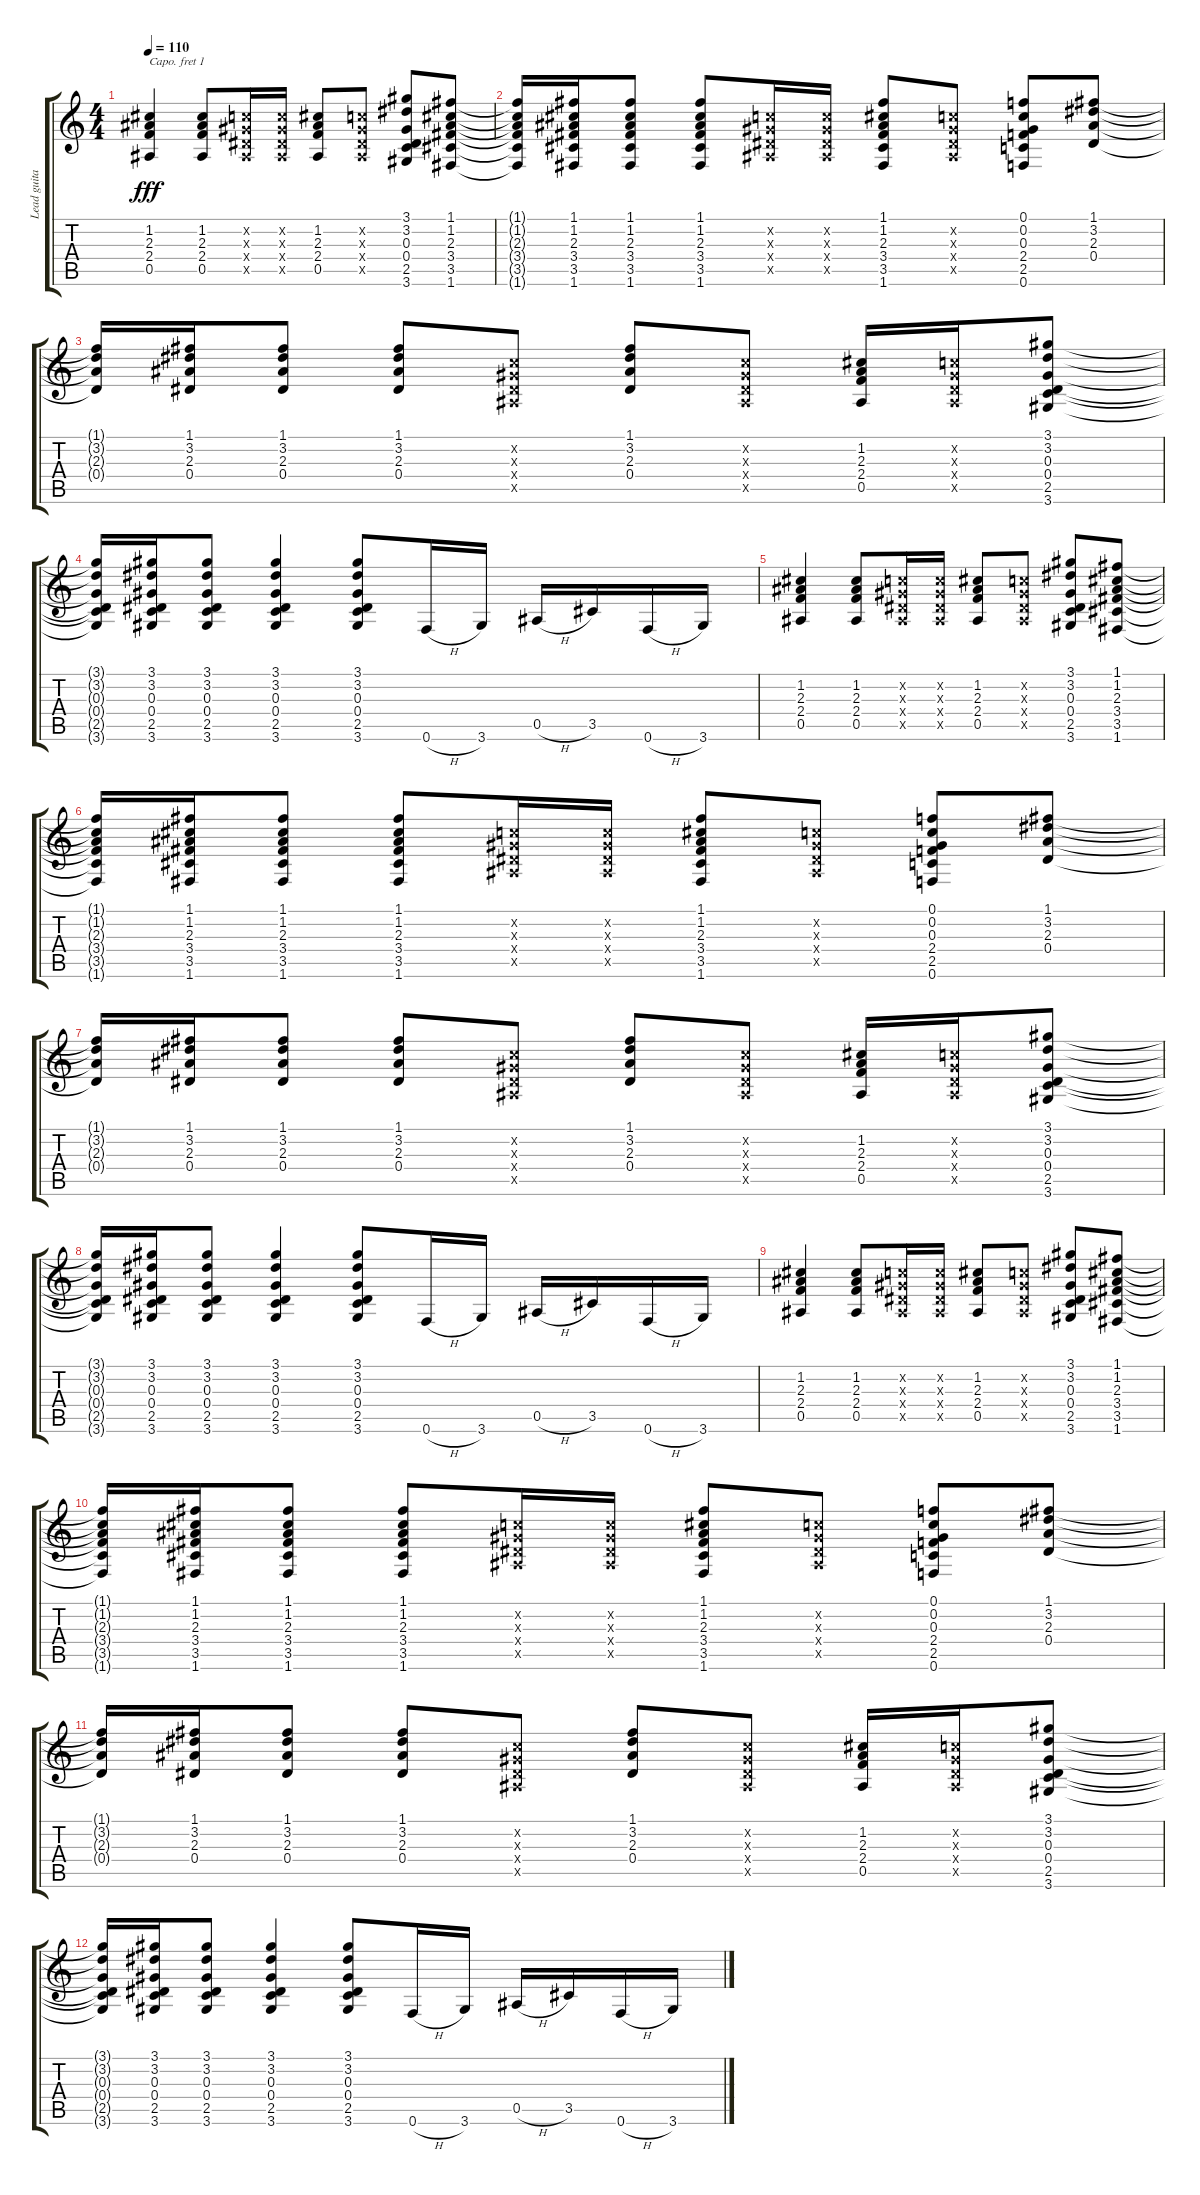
\track ("Lead guitar" "Lead guita") {instrument electricguitarmuted}
\staff {score tabs}
\capo 1
\tuning (E4 B3 G3 D3 A2 E2) {hide}
\ts (4 4)
\tempo 110
\clef g2
\ks c
(1.2 2.3 2.4 0.5).4{dy fff} (1.2 2.3 2.4 0.5).8 (0.2{x} 0.3{x} 0.4{x} 0.5{x}).16 (0.2{x} 0.3{x} 0.4{x} 0.5{x}).16 (1.2 2.3 2.4 0.5).8 (0.2{x} 0.3{x} 0.4{x} 0.5{x}).8 (3.1 3.2 0.3 0.4 2.5 3.6).8 (1.1 1.2 2.3 3.4 3.5 1.6).8 |
(1.1{t} 1.2{t} 2.3{t} 3.4{t} 3.5{t} 1.6{t}).16 (1.1 1.2 2.3 3.4 3.5 1.6).16 (1.1 1.2 2.3 3.4 3.5 1.6).8 (1.1 1.2 2.3 3.4 3.5 1.6).8 (0.2{x} 0.3{x} 0.4{x} 0.5{x}).16 (0.2{x} 0.3{x} 0.4{x} 0.5{x}).16 (1.1 1.2 2.3 3.4 3.5 1.6).8 (0.2{x} 0.3{x} 0.4{x} 0.5{x}).8 (0.1 0.2 0.3 2.4 2.5 0.6).8 (1.1 3.2 2.3 0.4).8 |
(1.1{t} 3.2{t} 2.3{t} 0.4{t}).16 (1.1 3.2 2.3 0.4).16 (1.1 3.2 2.3 0.4).8 (1.1 3.2 2.3 0.4).8 (0.2{x} 0.3{x} 0.4{x} 0.5{x}).8 (1.1 3.2 2.3 0.4).8 (0.2{x} 0.3{x} 0.4{x} 0.5{x}).8 (1.2 2.3 2.4 0.5).16 (0.2{x} 0.3{x} 0.4{x} 0.5{x}).16 (3.1 3.2 0.3 0.4 2.5 3.6).8 |
(3.1{t} 3.2{t} 0.3{t} 0.4{t} 2.5{t} 3.6{t}).16 (3.1 3.2 0.3 0.4 2.5 3.6).16 (3.1 3.2 0.3 0.4 2.5 3.6).8 (3.1 3.2 0.3 0.4 2.5 3.6).4 (3.1 3.2 0.3 0.4 2.5 3.6).8 0.6{h}.16 3.6.16 0.5{h}.16 3.5.16 0.6{h}.16 3.6.16 |
(1.2 2.3 2.4 0.5).4 (1.2 2.3 2.4 0.5).8 (0.2{x} 0.3{x} 0.4{x} 0.5{x}).16 (0.2{x} 0.3{x} 0.4{x} 0.5{x}).16 (1.2 2.3 2.4 0.5).8 (0.2{x} 0.3{x} 0.4{x} 0.5{x}).8 (3.1 3.2 0.3 0.4 2.5 3.6).8 (1.1 1.2 2.3 3.4 3.5 1.6).8 |
(1.1{t} 1.2{t} 2.3{t} 3.4{t} 3.5{t} 1.6{t}).16 (1.1 1.2 2.3 3.4 3.5 1.6).16 (1.1 1.2 2.3 3.4 3.5 1.6).8 (1.1 1.2 2.3 3.4 3.5 1.6).8 (0.2{x} 0.3{x} 0.4{x} 0.5{x}).16 (0.2{x} 0.3{x} 0.4{x} 0.5{x}).16 (1.1 1.2 2.3 3.4 3.5 1.6).8 (0.2{x} 0.3{x} 0.4{x} 0.5{x}).8 (0.1 0.2 0.3 2.4 2.5 0.6).8 (1.1 3.2 2.3 0.4).8 |
(1.1{t} 3.2{t} 2.3{t} 0.4{t}).16 (1.1 3.2 2.3 0.4).16 (1.1 3.2 2.3 0.4).8 (1.1 3.2 2.3 0.4).8 (0.2{x} 0.3{x} 0.4{x} 0.5{x}).8 (1.1 3.2 2.3 0.4).8 (0.2{x} 0.3{x} 0.4{x} 0.5{x}).8 (1.2 2.3 2.4 0.5).16 (0.2{x} 0.3{x} 0.4{x} 0.5{x}).16 (3.1 3.2 0.3 0.4 2.5 3.6).8 |
(3.1{t} 3.2{t} 0.3{t} 0.4{t} 2.5{t} 3.6{t}).16 (3.1 3.2 0.3 0.4 2.5 3.6).16 (3.1 3.2 0.3 0.4 2.5 3.6).8 (3.1 3.2 0.3 0.4 2.5 3.6).4 (3.1 3.2 0.3 0.4 2.5 3.6).8 0.6{h}.16 3.6.16 0.5{h}.16 3.5.16 0.6{h}.16 3.6.16 |
(1.2 2.3 2.4 0.5).4 (1.2 2.3 2.4 0.5).8 (0.2{x} 0.3{x} 0.4{x} 0.5{x}).16 (0.2{x} 0.3{x} 0.4{x} 0.5{x}).16 (1.2 2.3 2.4 0.5).8 (0.2{x} 0.3{x} 0.4{x} 0.5{x}).8 (3.1 3.2 0.3 0.4 2.5 3.6).8 (1.1 1.2 2.3 3.4 3.5 1.6).8 |
(1.1{t} 1.2{t} 2.3{t} 3.4{t} 3.5{t} 1.6{t}).16 (1.1 1.2 2.3 3.4 3.5 1.6).16 (1.1 1.2 2.3 3.4 3.5 1.6).8 (1.1 1.2 2.3 3.4 3.5 1.6).8 (0.2{x} 0.3{x} 0.4{x} 0.5{x}).16 (0.2{x} 0.3{x} 0.4{x} 0.5{x}).16 (1.1 1.2 2.3 3.4 3.5 1.6).8 (0.2{x} 0.3{x} 0.4{x} 0.5{x}).8 (0.1 0.2 0.3 2.4 2.5 0.6).8 (1.1 3.2 2.3 0.4).8 |
(1.1{t} 3.2{t} 2.3{t} 0.4{t}).16 (1.1 3.2 2.3 0.4).16 (1.1 3.2 2.3 0.4).8 (1.1 3.2 2.3 0.4).8 (0.2{x} 0.3{x} 0.4{x} 0.5{x}).8 (1.1 3.2 2.3 0.4).8 (0.2{x} 0.3{x} 0.4{x} 0.5{x}).8 (1.2 2.3 2.4 0.5).16 (0.2{x} 0.3{x} 0.4{x} 0.5{x}).16 (3.1 3.2 0.3 0.4 2.5 3.6).8 |
(3.1{t} 3.2{t} 0.3{t} 0.4{t} 2.5{t} 3.6{t}).16 (3.1 3.2 0.3 0.4 2.5 3.6).16 (3.1 3.2 0.3 0.4 2.5 3.6).8 (3.1 3.2 0.3 0.4 2.5 3.6).4 (3.1 3.2 0.3 0.4 2.5 3.6).8 0.6{h}.16 3.6.16 0.5{h}.16 3.5.16 0.6{h}.16 3.6.16
